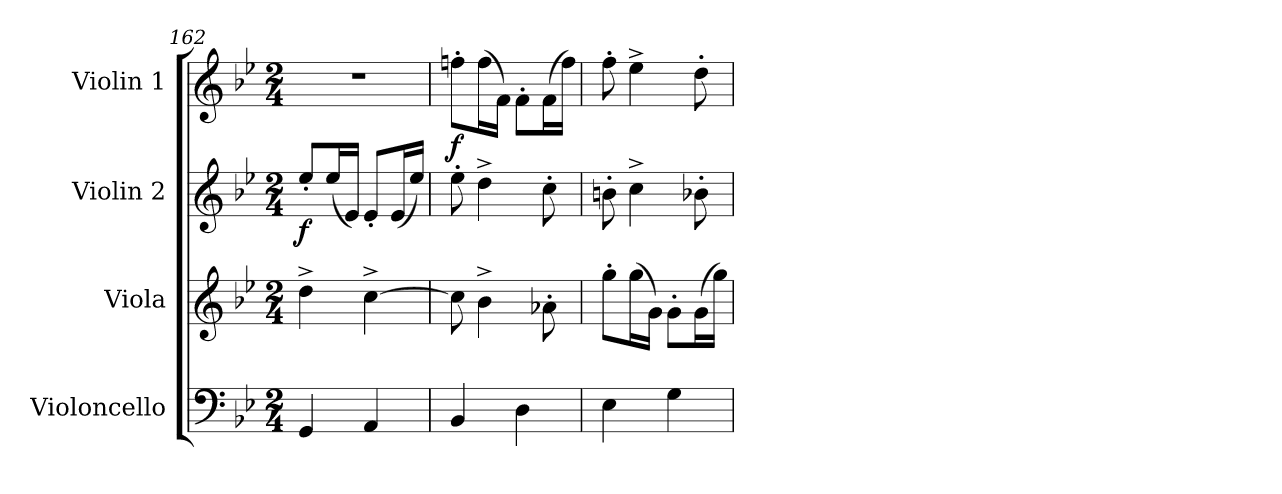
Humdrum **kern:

**kern	**kern	**kern	**dynam	**kern	**dynam
*part4	*part3	*part2	*part2	*part1	*part1
*staff4	*staff3	*staff2	*staff2	*staff1	*staff1
*I"Violoncello	*I"Viola	*I"Violin 2	*	*I"Violin 1	*
*I'Vc	*I'Vla	*I'Vln	*	*I'Vln	*
*clefF4	*clefG2	*clefG2	*	*clefG2	*
*k[b-e-]	*k[b-e-]	*k[b-e-]	*	*k[b-e-]	*
*M2/4	*M2/4	*M2/4	*	*M2/4	*
=162	=162	=162	=162	=162	=162
!	!	!	!LO:DY:b	!	!
4GG/	4dd^\	8ee-'/L	f	2r	.
.	.	(16ee-/L	.	.	.
.	.	16e-/JJ)	.	.	.
4AA/	[4cc^\	8e-'/L	.	.	.
.	.	(16e-/L	.	.	.
.	.	16ee-/JJ)	.	.	.
!!LO:LB:g=z
=163	=163	=163	=163	=163	=163
!	!	!	!	!	!LO:DY:b
4BB-/	8cc\]	8ee-'\	.	8ffn'\L	f
.	4b-^\	4dd^\	.	(16ff\L	.
.	.	.	.	16f\JJ)	.
4D\	.	.	.	8f'\L	.
.	8a-X'\	8cc'\	.	(16f\L	.
.	.	.	.	16ff\JJ)	.
=164	=164	=164	=164	=164	=164
4E-\	8gg'\L	8bn'\	.	8ff'\	.
.	(16gg\L	4cc^\	.	4ee-^\	.
.	16g\JJ)	.	.	.	.
4G\	8g'\L	.	.	.	.
.	(16g\L	8b-X'\	.	8dd'\	.
.	16gg\JJ)	.	.	.	.
=	=	=	=	=	=
*-	*-	*-	*-	*-	*-
